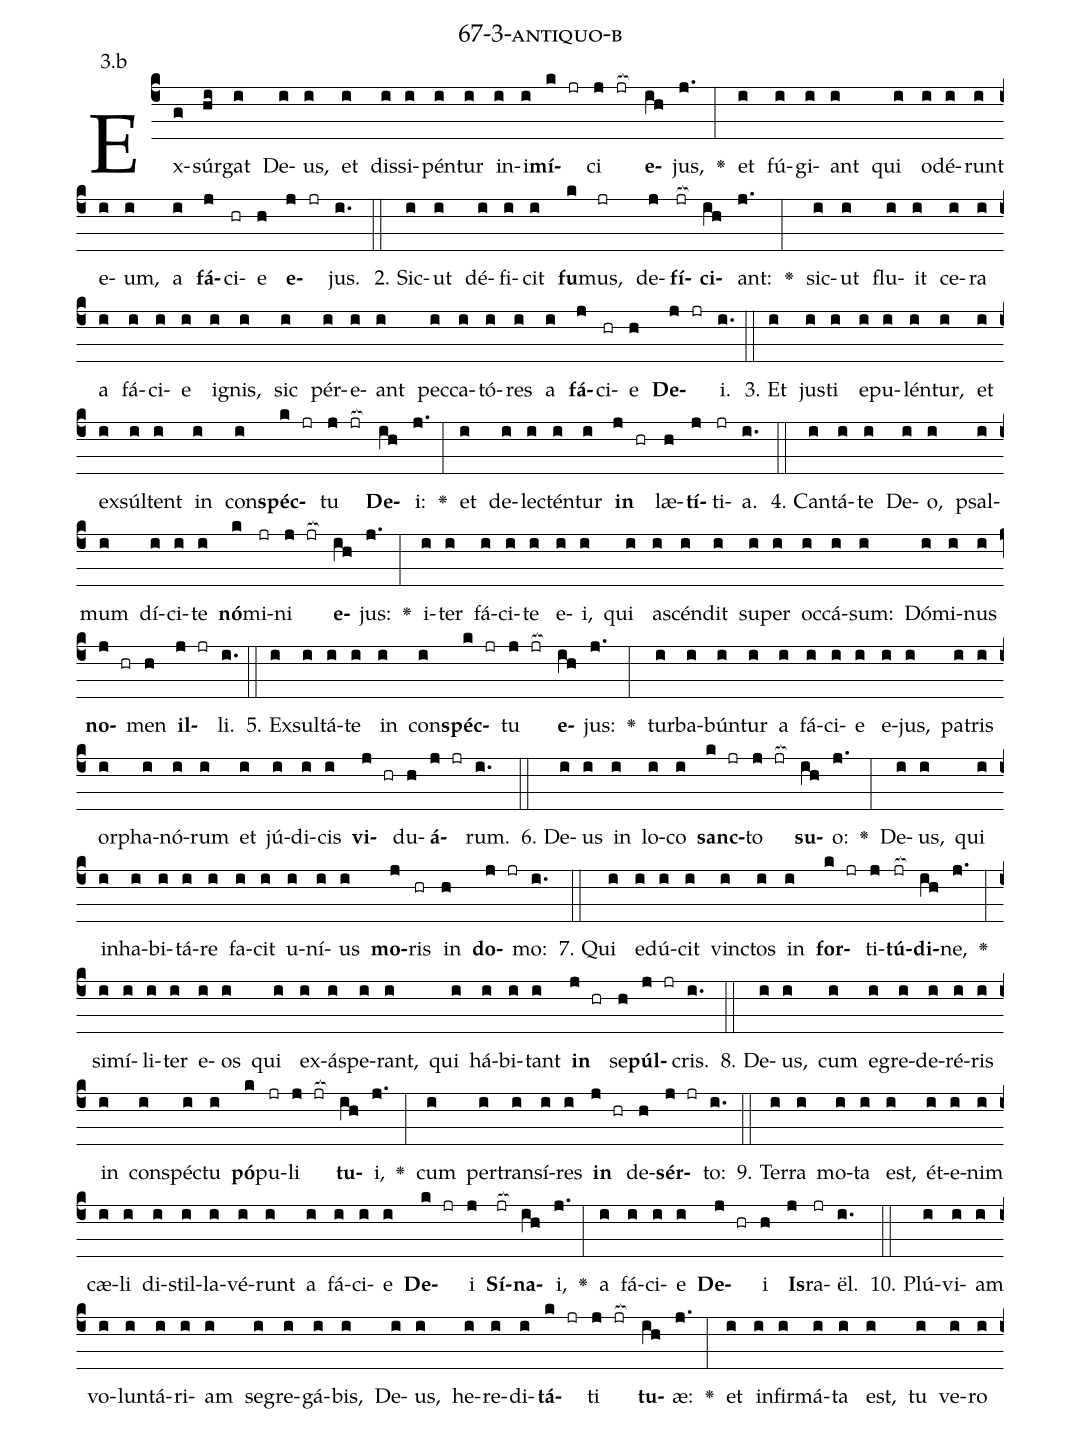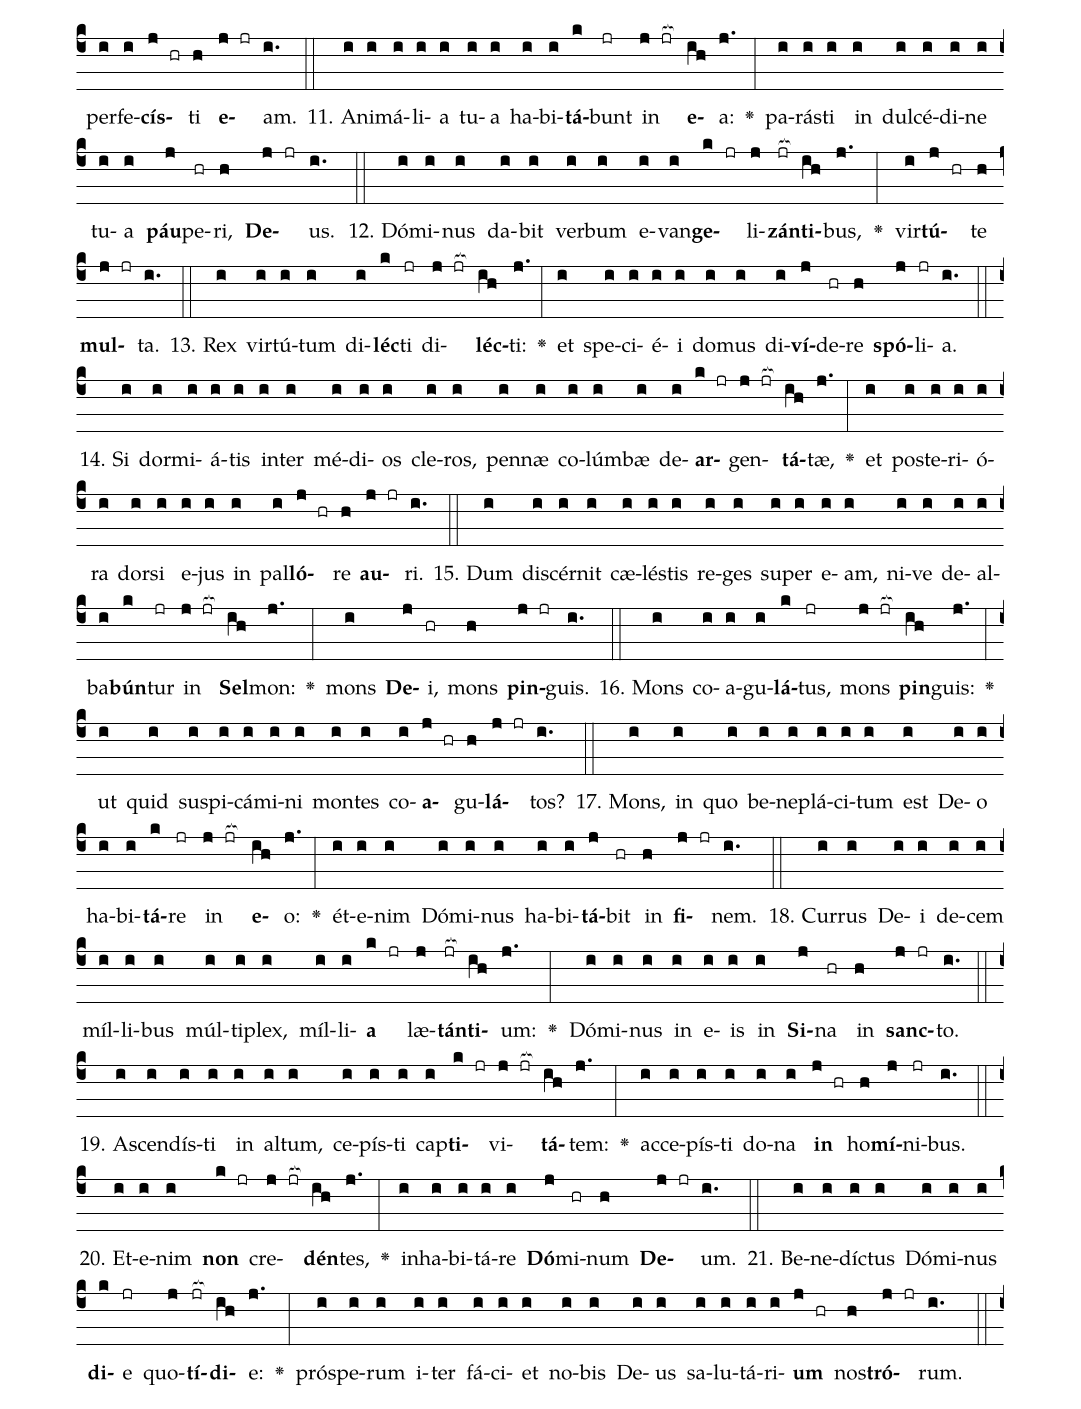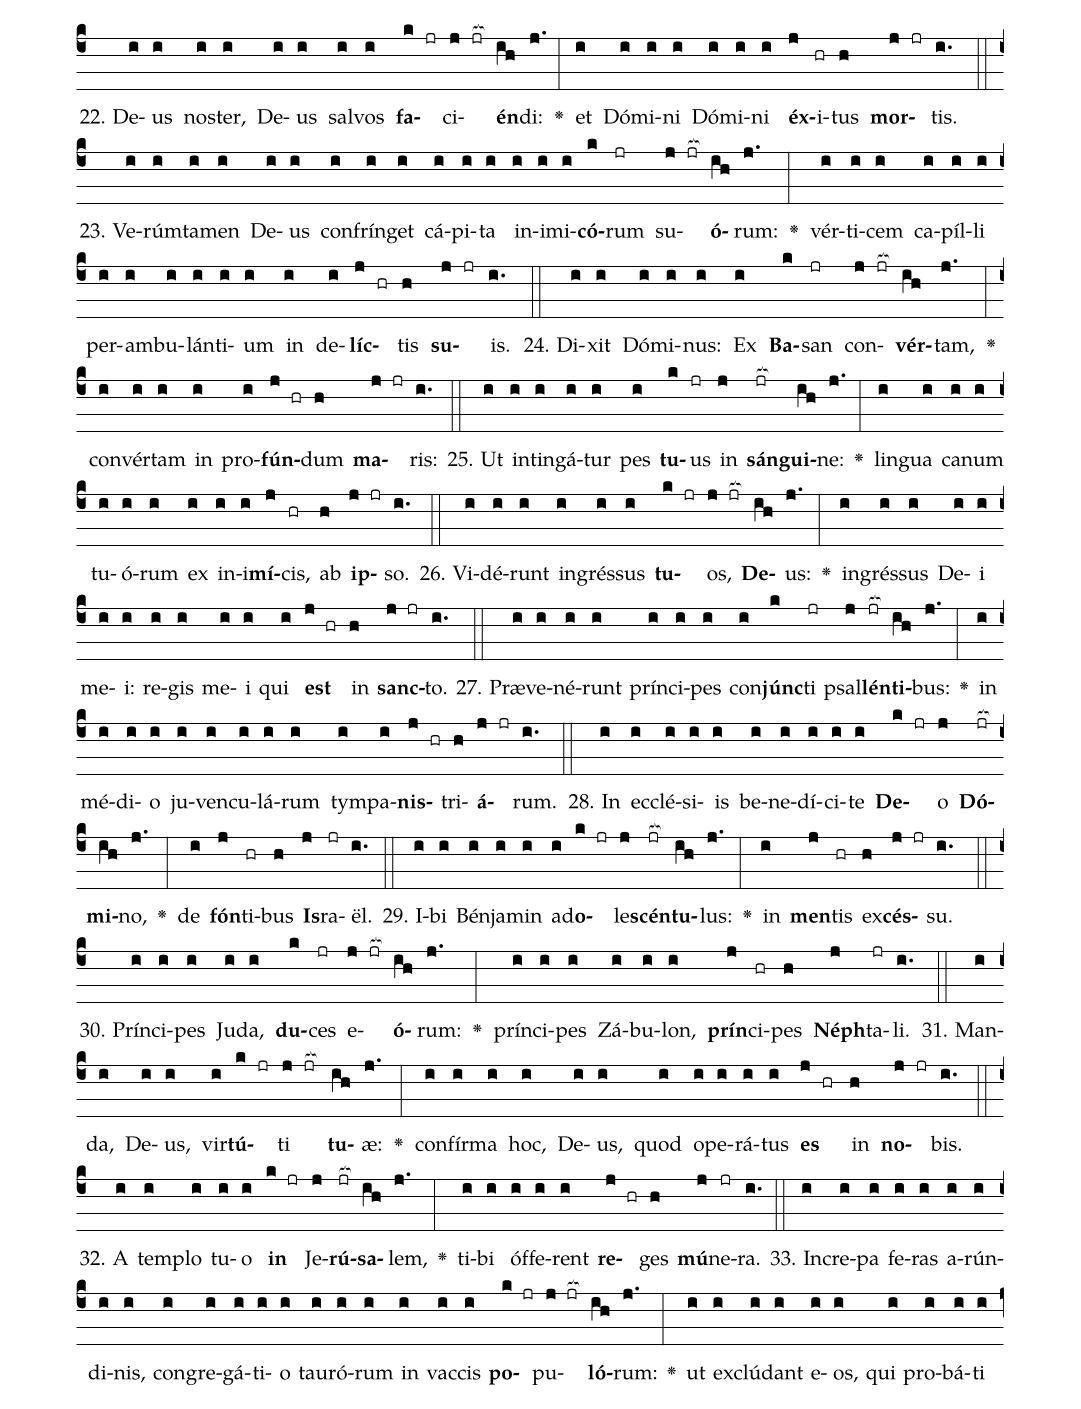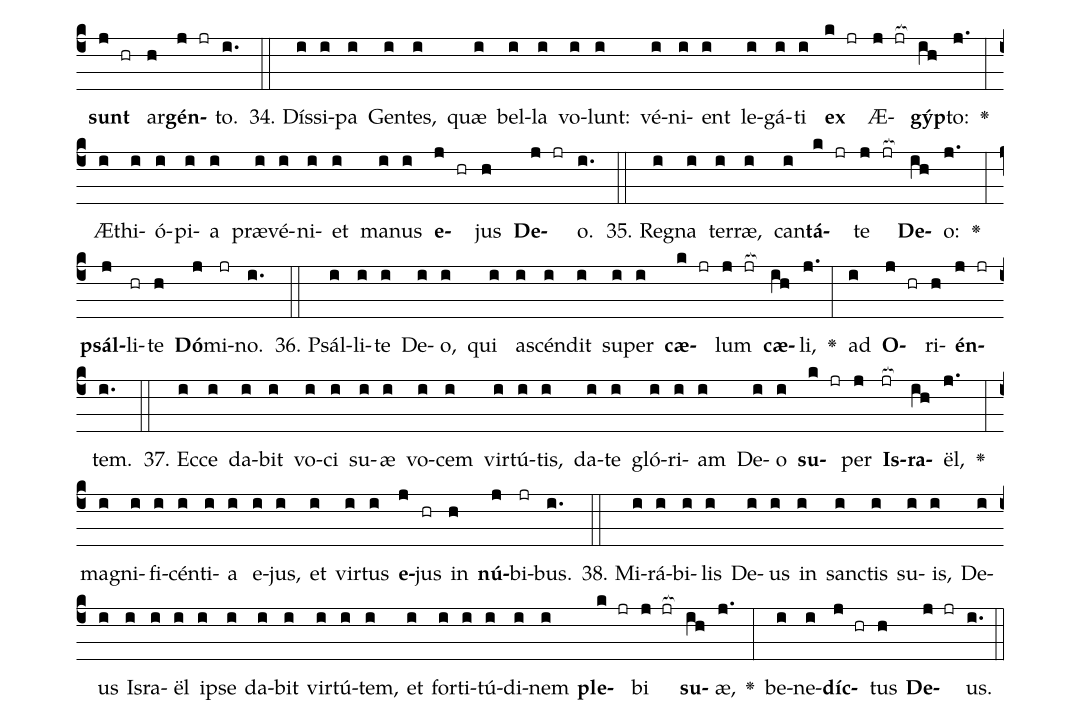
name: 67-3-antiquo-b;
annotation: 3.b;
%%
(c4)Ex(g)súr(hi)gat(i) De(i)us,(i) et(i) dis(i)si(i)pén(i)tur(i) in(i)i(i)<b>mí</b>(k jr)ci(j jr[ocb:1{]) <b>e</b>(ih[ocb:0}])jus,(j.) <v>\greheightstar</v>(:) et(i) fú(i)gi(i)ant(i) qui(i) o(i)dé(i)runt(i) e(i)um,(i) a(i) <b>fá</b>(j)ci(hr)e(h) <b>e</b>(j jr)jus.(i.) (::)
2. Sic(i)ut(i) dé(i)fi(i)cit(i) <b>fu</b>(k)mus,(jr) de(j)<b>fí</b>(jr[ocb:1{])<b>ci</b>(ih[ocb:0}])ant:(j.) <v>\greheightstar</v>(:) sic(i)ut(i) flu(i)it(i) ce(i)ra(i) a(i) fá(i)ci(i)e(i) i(i)gnis,(i) sic(i) pér(i)e(i)ant(i) pec(i)ca(i)tó(i)res(i) a(i) <b>fá</b>(j)ci(hr)e(h) <b>De</b>(j jr)i.(i.) (::)
3. Et(i) jus(i)ti(i) e(i)pu(i)lén(i)tur,(i) et(i) ex(i)súl(i)tent(i) in(i) con(i)<b>spéc</b>(k jr)tu(j jr[ocb:1{]) <b>De</b>(ih[ocb:0}])i:(j.) <v>\greheightstar</v>(:) et(i) de(i)lec(i)tén(i)tur(i) <b>in</b>(j hr) læ(h)<b>tí</b>(j)ti(jr)a.(i.) (::)
4. Can(i)tá(i)te(i) De(i)o,(i) psal(i)mum(i) dí(i)ci(i)te(i) <b>nó</b>(k)mi(jr)ni(j jr[ocb:1{]) <b>e</b>(ih[ocb:0}])jus:(j.) <v>\greheightstar</v>(:) i(i)ter(i) fá(i)ci(i)te(i) e(i)i,(i) qui(i) a(i)scén(i)dit(i) su(i)per(i) oc(i)cá(i)sum:(i) Dó(i)mi(i)nus(i) <b>no</b>(j hr)men(h) <b>il</b>(j jr)li.(i.) (::)
5. Ex(i)sul(i)tá(i)te(i) in(i) con(i)<b>spéc</b>(k jr)tu(j jr[ocb:1{]) <b>e</b>(ih[ocb:0}])jus:(j.) <v>\greheightstar</v>(:) tur(i)ba(i)bún(i)tur(i) a(i) fá(i)ci(i)e(i) e(i)jus,(i) pa(i)tris(i) or(i)pha(i)nó(i)rum(i) et(i) jú(i)di(i)cis(i) <b>vi</b>(j hr)du(h)<b>á</b>(j jr)rum.(i.) (::)
6. De(i)us(i) in(i) lo(i)co(i) <b>sanc</b>(k jr)to(j jr[ocb:1{]) <b>su</b>(ih[ocb:0}])o:(j.) <v>\greheightstar</v>(:) De(i)us,(i) qui(i) in(i)ha(i)bi(i)tá(i)re(i) fa(i)cit(i) u(i)ní(i)us(i) <b>mo</b>(j)ris(hr) in(h) <b>do</b>(j jr)mo:(i.) (::)
7. Qui(i) e(i)dú(i)cit(i) vinc(i)tos(i) in(i) <b>for</b>(k jr)ti(j)<b>tú</b>(jr[ocb:1{])<b>di</b>(ih[ocb:0}])ne,(j.) <v>\greheightstar</v>(:) si(i)mí(i)li(i)ter(i) e(i)os(i) qui(i) ex(i)ás(i)pe(i)rant,(i) qui(i) há(i)bi(i)tant(i) <b>in</b>(j hr) se(h)<b>púl</b>(j jr)cris.(i.) (::)
8. De(i)us,(i) cum(i) e(i)gre(i)de(i)ré(i)ris(i) in(i) con(i)spéc(i)tu(i) <b>pó</b>(k)pu(jr)li(j jr[ocb:1{]) <b>tu</b>(ih[ocb:0}])i,(j.) <v>\greheightstar</v>(:) cum(i) per(i)trans(i)í(i)res(i) <b>in</b>(j hr) de(h)<b>sér</b>(j jr)to:(i.) (::)
9. Ter(i)ra(i) mo(i)ta(i) est,(i) ét(i)e(i)nim(i) cæ(i)li(i) di(i)stil(i)la(i)vé(i)runt(i) a(i) fá(i)ci(i)e(i) <b>De</b>(k jr)i(j) <b>Sí</b>(jr[ocb:1{])<b>na</b>(ih[ocb:0}])i,(j.) <v>\greheightstar</v>(:) a(i) fá(i)ci(i)e(i) <b>De</b>(j hr)i(h) <b>Is</b>(j)ra(jr)ël.(i.) (::)
10. Plú(i)vi(i)am(i) vo(i)lun(i)tá(i)ri(i)am(i) se(i)gre(i)gá(i)bis,(i) De(i)us,(i) he(i)re(i)di(i)<b>tá</b>(k jr)ti(j jr[ocb:1{]) <b>tu</b>(ih[ocb:0}])æ:(j.) <v>\greheightstar</v>(:) et(i) in(i)fir(i)má(i)ta(i) est,(i) tu(i) ve(i)ro(i) per(i)fe(i)<b>cís</b>(j hr)ti(h) <b>e</b>(j jr)am.(i.) (::)
11. A(i)ni(i)má(i)li(i)a(i) tu(i)a(i) ha(i)bi(i)<b>tá</b>(k)bunt(jr) in(j jr[ocb:1{]) <b>e</b>(ih[ocb:0}])a:(j.) <v>\greheightstar</v>(:) pa(i)rás(i)ti(i) in(i) dul(i)cé(i)di(i)ne(i) tu(i)a(i) <b>páu</b>(j)pe(hr)ri,(h) <b>De</b>(j jr)us.(i.) (::)
12. Dó(i)mi(i)nus(i) da(i)bit(i) ver(i)bum(i) e(i)van(i)<b>ge</b>(k jr)li(j)<b>zán</b>(jr[ocb:1{])<b>ti</b>(ih[ocb:0}])bus,(j.) <v>\greheightstar</v>(:) vir(i)<b>tú</b>(j hr)te(h) <b>mul</b>(j jr)ta.(i.) (::)
13. Rex(i) vir(i)tú(i)tum(i) di(i)<b>léc</b>(k)ti(jr) di(j jr[ocb:1{])<b>léc</b>(ih[ocb:0}])ti:(j.) <v>\greheightstar</v>(:) et(i) spe(i)ci(i)é(i)i(i) do(i)mus(i) di(i)<b>ví</b>(j)de(hr)re(h) <b>spó</b>(j)li(jr)a.(i.) (::)
14. Si(i) dor(i)mi(i)á(i)tis(i) in(i)ter(i) mé(i)di(i)os(i) cle(i)ros,(i) pen(i)næ(i) co(i)lúm(i)bæ(i) de(i)<b>ar</b>(k jr)gen(j jr[ocb:1{])<b>tá</b>(ih[ocb:0}])tæ,(j.) <v>\greheightstar</v>(:) et(i) post(i)e(i)ri(i)ó(i)ra(i) dor(i)si(i) e(i)jus(i) in(i) pal(i)<b>ló</b>(j hr)re(h) <b>au</b>(j jr)ri.(i.) (::)
15. Dum(i) di(i)scér(i)nit(i) cæ(i)lés(i)tis(i) re(i)ges(i) su(i)per(i) e(i)am,(i) ni(i)ve(i) de(i)al(i)ba(i)<b>bún</b>(k)tur(jr) in(j jr[ocb:1{]) <b>Sel</b>(ih[ocb:0}])mon:(j.) <v>\greheightstar</v>(:) mons(i) <b>De</b>(j)i,(hr) mons(h) <b>pin</b>(j jr)guis.(i.) (::)
16. Mons(i) co(i)a(i)gu(i)<b>lá</b>(k)tus,(jr) mons(j jr[ocb:1{]) <b>pin</b>(ih[ocb:0}])guis:(j.) <v>\greheightstar</v>(:) ut(i) quid(i) su(i)spi(i)cá(i)mi(i)ni(i) mon(i)tes(i) co(i)<b>a</b>(j hr)gu(h)<b>lá</b>(j jr)tos?(i.) (::)
17. Mons,(i) in(i) quo(i) be(i)ne(i)plá(i)ci(i)tum(i) est(i) De(i)o(i) ha(i)bi(i)<b>tá</b>(k)re(jr) in(j jr[ocb:1{]) <b>e</b>(ih[ocb:0}])o:(j.) <v>\greheightstar</v>(:) ét(i)e(i)nim(i) Dó(i)mi(i)nus(i) ha(i)bi(i)<b>tá</b>(j)bit(hr) in(h) <b>fi</b>(j jr)nem.(i.) (::)
18. Cur(i)rus(i) De(i)i(i) de(i)cem(i) míl(i)li(i)bus(i) múl(i)ti(i)plex,(i) míl(i)li(i)<b>a</b>(k jr) læ(j)<b>tán</b>(jr[ocb:1{])<b>ti</b>(ih[ocb:0}])um:(j.) <v>\greheightstar</v>(:) Dó(i)mi(i)nus(i) in(i) e(i)is(i) in(i) <b>Si</b>(j)na(hr) in(h) <b>sanc</b>(j jr)to.(i.) (::)
19. A(i)scen(i)dís(i)ti(i) in(i) al(i)tum,(i) ce(i)pís(i)ti(i) cap(i)<b>ti</b>(k jr)vi(j jr[ocb:1{])<b>tá</b>(ih[ocb:0}])tem:(j.) <v>\greheightstar</v>(:) ac(i)ce(i)pís(i)ti(i) do(i)na(i) <b>in</b>(j hr) ho(h)<b>mí</b>(j)ni(jr)bus.(i.) (::)
20. Et(i)e(i)nim(i) <b>non</b>(k jr) cre(j jr[ocb:1{])<b>dén</b>(ih[ocb:0}])tes,(j.) <v>\greheightstar</v>(:) in(i)ha(i)bi(i)tá(i)re(i) <b>Dó</b>(j)mi(hr)num(h) <b>De</b>(j jr)um.(i.) (::)
21. Be(i)ne(i)díc(i)tus(i) Dó(i)mi(i)nus(i) <b>di</b>(k)e(jr) quo(j)<b>tí</b>(jr[ocb:1{])<b>di</b>(ih[ocb:0}])e:(j.) <v>\greheightstar</v>(:) pró(i)spe(i)rum(i) i(i)ter(i) fá(i)ci(i)et(i) no(i)bis(i) De(i)us(i) sa(i)lu(i)tá(i)ri(i)<b>um</b>(j hr) nos(h)<b>tró</b>(j jr)rum.(i.) (::)
22. De(i)us(i) nos(i)ter,(i) De(i)us(i) sal(i)vos(i) <b>fa</b>(k jr)ci(j jr[ocb:1{])<b>én</b>(ih[ocb:0}])di:(j.) <v>\greheightstar</v>(:) et(i) Dó(i)mi(i)ni(i) Dó(i)mi(i)ni(i) <b>éx</b>(j)i(hr)tus(h) <b>mor</b>(j jr)tis.(i.) (::)
23. Ve(i)rúm(i)ta(i)men(i) De(i)us(i) con(i)frín(i)get(i) cá(i)pi(i)ta(i) in(i)i(i)mi(i)<b>có</b>(k)rum(jr) su(j jr[ocb:1{])<b>ó</b>(ih[ocb:0}])rum:(j.) <v>\greheightstar</v>(:) vér(i)ti(i)cem(i) ca(i)píl(i)li(i) per(i)am(i)bu(i)lán(i)ti(i)um(i) in(i) de(i)<b>líc</b>(j hr)tis(h) <b>su</b>(j jr)is.(i.) (::)
24. Di(i)xit(i) Dó(i)mi(i)nus:(i) Ex(i) <b>Ba</b>(k)san(jr) con(j jr[ocb:1{])<b>vér</b>(ih[ocb:0}])tam,(j.) <v>\greheightstar</v>(:) con(i)vér(i)tam(i) in(i) pro(i)<b>fún</b>(j hr)dum(h) <b>ma</b>(j jr)ris:(i.) (::)
25. Ut(i) in(i)tin(i)gá(i)tur(i) pes(i) <b>tu</b>(k)us(jr) in(j) <b>sán</b>(jr[ocb:1{])<b>gui</b>(ih[ocb:0}])ne:(j.) <v>\greheightstar</v>(:) lin(i)gua(i) ca(i)num(i) tu(i)ó(i)rum(i) ex(i) in(i)i(i)<b>mí</b>(j)cis,(hr) ab(h) <b>ip</b>(j jr)so.(i.) (::)
26. Vi(i)dé(i)runt(i) in(i)grés(i)sus(i) <b>tu</b>(k jr)os,(j jr[ocb:1{]) <b>De</b>(ih[ocb:0}])us:(j.) <v>\greheightstar</v>(:) in(i)grés(i)sus(i) De(i)i(i) me(i)i:(i) re(i)gis(i) me(i)i(i) qui(i) <b>est</b>(j hr) in(h) <b>sanc</b>(j jr)to.(i.) (::)
27. Præ(i)ve(i)né(i)runt(i) prín(i)ci(i)pes(i) con(i)<b>júnc</b>(k)ti(jr) psal(j)<b>lén</b>(jr[ocb:1{])<b>ti</b>(ih[ocb:0}])bus:(j.) <v>\greheightstar</v>(:) in(i) mé(i)di(i)o(i) ju(i)ven(i)cu(i)lá(i)rum(i) tym(i)pa(i)<b>nis</b>(j hr)tri(h)<b>á</b>(j jr)rum.(i.) (::)
28. In(i) ec(i)clé(i)si(i)is(i) be(i)ne(i)dí(i)ci(i)te(i) <b>De</b>(k jr)o(j) <b>Dó</b>(jr[ocb:1{])<b>mi</b>(ih[ocb:0}])no,(j.) <v>\greheightstar</v>(:) de(i) <b>fón</b>(j)ti(hr)bus(h) <b>Is</b>(j)ra(jr)ël.(i.) (::)
29. I(i)bi(i) Bén(i)ja(i)min(i) ad(i)<b>o</b>(k jr)le(j)<b>scén</b>(jr[ocb:1{])<b>tu</b>(ih[ocb:0}])lus:(j.) <v>\greheightstar</v>(:) in(i) <b>men</b>(j)tis(hr) ex(h)<b>cés</b>(j jr)su.(i.) (::)
30. Prín(i)ci(i)pes(i) Ju(i)da,(i) <b>du</b>(k)ces(jr) e(j jr[ocb:1{])<b>ó</b>(ih[ocb:0}])rum:(j.) <v>\greheightstar</v>(:) prín(i)ci(i)pes(i) Zá(i)bu(i)lon,(i) <b>prín</b>(j)ci(hr)pes(h) <b>Néph</b>(j)ta(jr)li.(i.) (::)
31. Man(i)da,(i) De(i)us,(i) vir(i)<b>tú</b>(k jr)ti(j jr[ocb:1{]) <b>tu</b>(ih[ocb:0}])æ:(j.) <v>\greheightstar</v>(:) con(i)fír(i)ma(i) hoc,(i) De(i)us,(i) quod(i) o(i)pe(i)rá(i)tus(i) <b>es</b>(j hr) in(h) <b>no</b>(j jr)bis.(i.) (::)
32. A(i) tem(i)plo(i) tu(i)o(i) <b>in</b>(k jr) Je(j)<b>rú</b>(jr[ocb:1{])<b>sa</b>(ih[ocb:0}])lem,(j.) <v>\greheightstar</v>(:) ti(i)bi(i) óf(i)fe(i)rent(i) <b>re</b>(j hr)ges(h) <b>mú</b>(j)ne(jr)ra.(i.) (::)
33. In(i)cre(i)pa(i) fe(i)ras(i) a(i)rún(i)di(i)nis,(i) con(i)gre(i)gá(i)ti(i)o(i) tau(i)ró(i)rum(i) in(i) vac(i)cis(i) <b>po</b>(k jr)pu(j jr[ocb:1{])<b>ló</b>(ih[ocb:0}])rum:(j.) <v>\greheightstar</v>(:) ut(i) ex(i)clú(i)dant(i) e(i)os,(i) qui(i) pro(i)bá(i)ti(i) <b>sunt</b>(j hr) ar(h)<b>gén</b>(j jr)to.(i.) (::)
34. Dís(i)si(i)pa(i) Gen(i)tes,(i) quæ(i) bel(i)la(i) vo(i)lunt:(i) vé(i)ni(i)ent(i) le(i)gá(i)ti(i) <b>ex</b>(k jr) Æ(j jr[ocb:1{])<b>gýp</b>(ih[ocb:0}])to:(j.) <v>\greheightstar</v>(:) Æ(i)thi(i)ó(i)pi(i)a(i) præ(i)vé(i)ni(i)et(i) ma(i)nus(i) <b>e</b>(j hr)jus(h) <b>De</b>(j jr)o.(i.) (::)
35. Re(i)gna(i) ter(i)ræ,(i) can(i)<b>tá</b>(k jr)te(j jr[ocb:1{]) <b>De</b>(ih[ocb:0}])o:(j.) <v>\greheightstar</v>(:) <b>psál</b>(j)li(hr)te(h) <b>Dó</b>(j)mi(jr)no.(i.) (::)
36. Psál(i)li(i)te(i) De(i)o,(i) qui(i) a(i)scén(i)dit(i) su(i)per(i) <b>cæ</b>(k jr)lum(j jr[ocb:1{]) <b>cæ</b>(ih[ocb:0}])li,(j.) <v>\greheightstar</v>(:) ad(i) <b>O</b>(j hr)ri(h)<b>én</b>(j jr)tem.(i.) (::)
37. Ec(i)ce(i) da(i)bit(i) vo(i)ci(i) su(i)æ(i) vo(i)cem(i) vir(i)tú(i)tis,(i) da(i)te(i) gló(i)ri(i)am(i) De(i)o(i) <b>su</b>(k jr)per(j) <b>Is</b>(jr[ocb:1{])<b>ra</b>(ih[ocb:0}])ël,(j.) <v>\greheightstar</v>(:) ma(i)gni(i)fi(i)cén(i)ti(i)a(i) e(i)jus,(i) et(i) vir(i)tus(i) <b>e</b>(j)jus(hr) in(h) <b>nú</b>(j)bi(jr)bus.(i.) (::)
38. Mi(i)rá(i)bi(i)lis(i) De(i)us(i) in(i) sanc(i)tis(i) su(i)is,(i) De(i)us(i) Is(i)ra(i)ël(i) ip(i)se(i) da(i)bit(i) vir(i)tú(i)tem,(i) et(i) for(i)ti(i)tú(i)di(i)nem(i) <b>ple</b>(k jr)bi(j jr[ocb:1{]) <b>su</b>(ih[ocb:0}])æ,(j.) <v>\greheightstar</v>(:) be(i)ne(i)<b>díc</b>(j hr)tus(h) <b>De</b>(j jr)us.(i.) (::)
